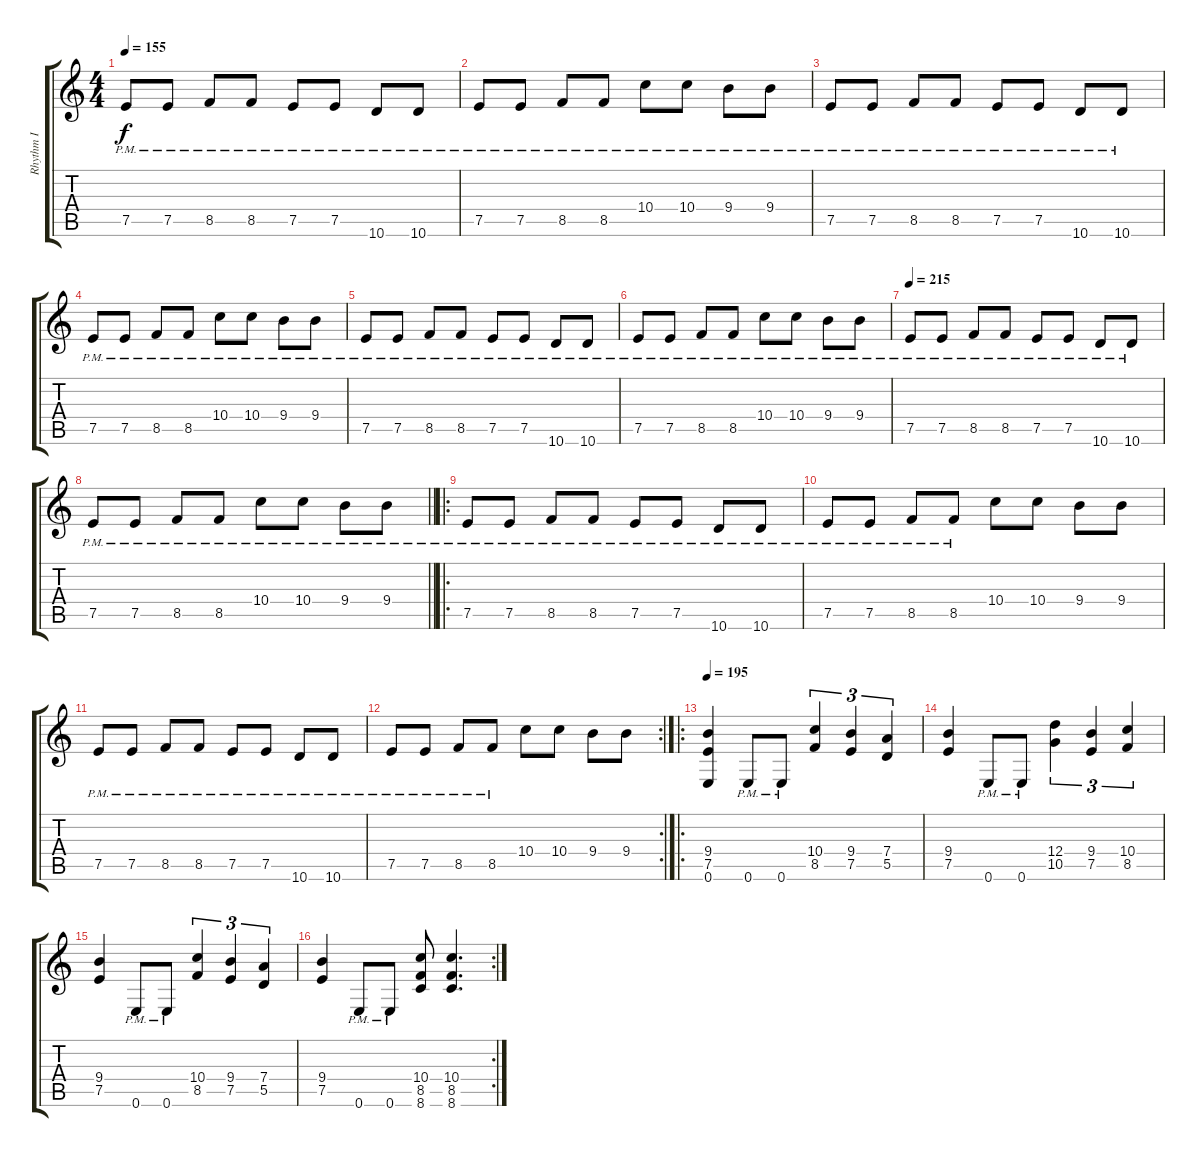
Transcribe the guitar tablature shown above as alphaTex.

\track ("Rhythm I" "Rhythm I") {instrument distortionguitar}
\staff {score tabs}
\tuning (E4 B3 G3 D3 A2 E2) {hide}
\ts (4 4)
\tempo 155
\clef g2
\ks c
7.5{pm}.8{dy f instrument distortionguitar} 7.5{pm}.8 8.5{pm}.8 8.5{pm}.8 7.5{pm}.8 7.5{pm}.8 10.6{pm}.8 10.6{pm}.8 |
7.5{pm}.8 7.5{pm}.8 8.5{pm}.8 8.5{pm}.8 10.4{pm}.8 10.4{pm}.8 9.4{pm}.8 9.4{pm}.8 |
7.5{pm}.8 7.5{pm}.8 8.5{pm}.8 8.5{pm}.8 7.5{pm}.8 7.5{pm}.8 10.6{pm}.8 10.6{pm}.8 |
7.5{pm}.8 7.5{pm}.8 8.5{pm}.8 8.5{pm}.8 10.4{pm}.8 10.4{pm}.8 9.4{pm}.8 9.4{pm}.8 |
7.5{pm}.8 7.5{pm}.8 8.5{pm}.8 8.5{pm}.8 7.5{pm}.8 7.5{pm}.8 10.6{pm}.8 10.6{pm}.8 |
7.5{pm}.8 7.5{pm}.8 8.5{pm}.8 8.5{pm}.8 10.4{pm}.8 10.4{pm}.8 9.4{pm}.8 9.4{pm}.8 |
\tempo 215
7.5{pm}.8 7.5{pm}.8 8.5{pm}.8 8.5{pm}.8 7.5{pm}.8 7.5{pm}.8 10.6{pm}.8 10.6{pm}.8 |
\barLineRight lightlight
7.5{pm}.8 7.5{pm}.8 8.5{pm}.8 8.5{pm}.8 10.4{pm}.8 10.4{pm}.8 9.4{pm}.8 9.4{pm}.8 |
\ro
7.5{pm}.8 7.5{pm}.8 8.5{pm}.8 8.5{pm}.8 7.5{pm}.8 7.5{pm}.8 10.6{pm}.8 10.6{pm}.8 |
7.5{pm}.8 7.5{pm}.8 8.5{pm}.8 8.5{pm}.8 10.4.8 10.4.8 9.4.8 9.4.8 |
7.5{pm}.8 7.5{pm}.8 8.5{pm}.8 8.5{pm}.8 7.5{pm}.8 7.5{pm}.8 10.6{pm}.8 10.6{pm}.8 |
\rc 2
7.5{pm}.8 7.5{pm}.8 8.5{pm}.8 8.5{pm}.8 10.4.8 10.4.8 9.4.8 9.4.8 |
\ro
\tempo 195
(9.4 7.5 0.6).4 0.6{pm}.8 0.6{pm}.8 (10.4 8.5).4{tu (3 2)} (9.4 7.5).4{tu (3 2)} (7.4 5.5).4{tu (3 2)} |
(9.4 7.5).4 0.6{pm}.8 0.6{pm}.8 (12.4 10.5).4{tu (3 2)} (9.4 7.5).4{tu (3 2)} (10.4 8.5).4{tu (3 2)} |
(9.4 7.5).4 0.6{pm}.8 0.6{pm}.8 (10.4 8.5).4{tu (3 2)} (9.4 7.5).4{tu (3 2)} (7.4 5.5).4{tu (3 2)} |
\rc 2
(9.4 7.5).4 0.6{pm}.8 0.6{pm}.8 (10.4 8.5 8.6).8 (10.4 8.5 8.6).4{d}
